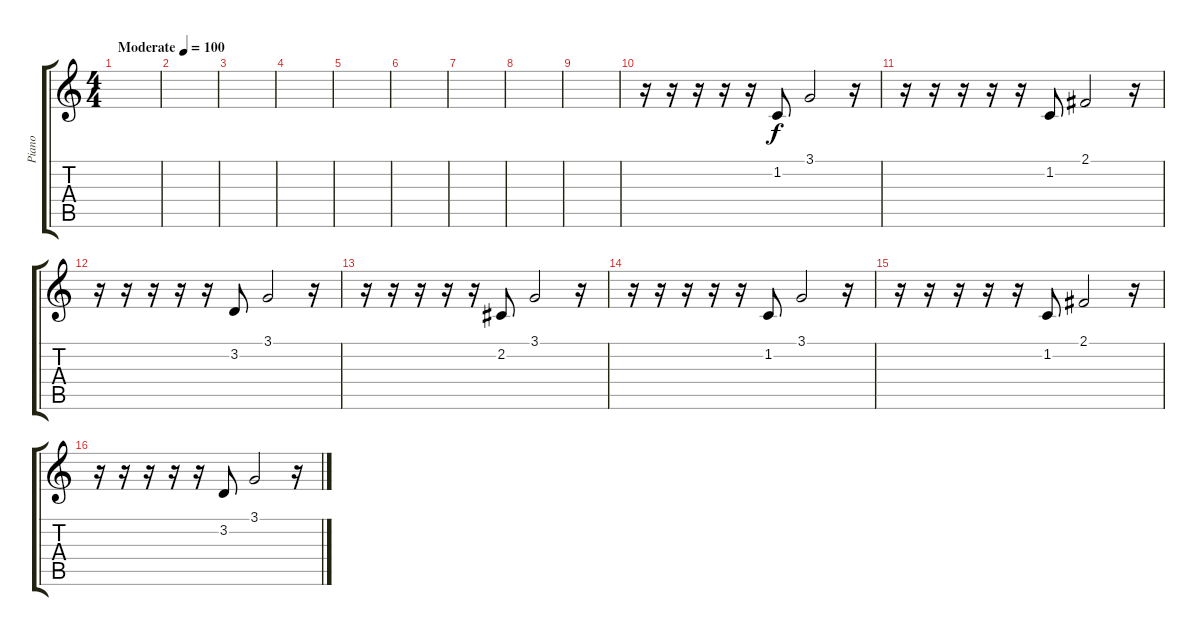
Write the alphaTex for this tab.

\track ("Piano" "Piano") {instrument acousticgrandpiano}
\staff {score tabs}
\tuning (E4 B3 G3 D3 A2 E2) {hide}
\ts (4 4)
\tempo (100 "Moderate")
\clef g2
\ks c
|
|
|
|
|
|
|
|
|
r.16 r.16 r.16 r.16 r.16 1.2.8 3.1.2 r.16 |
r.16 r.16 r.16 r.16 r.16 1.2.8 2.1.2 r.16 |
r.16 r.16 r.16 r.16 r.16 3.2.8 3.1.2 r.16 |
r.16 r.16 r.16 r.16 r.16 2.2.8 3.1.2 r.16 |
r.16 r.16 r.16 r.16 r.16 1.2.8 3.1.2 r.16 |
r.16 r.16 r.16 r.16 r.16 1.2.8 2.1.2 r.16 |
r.16 r.16 r.16 r.16 r.16 3.2.8 3.1.2 r.16
